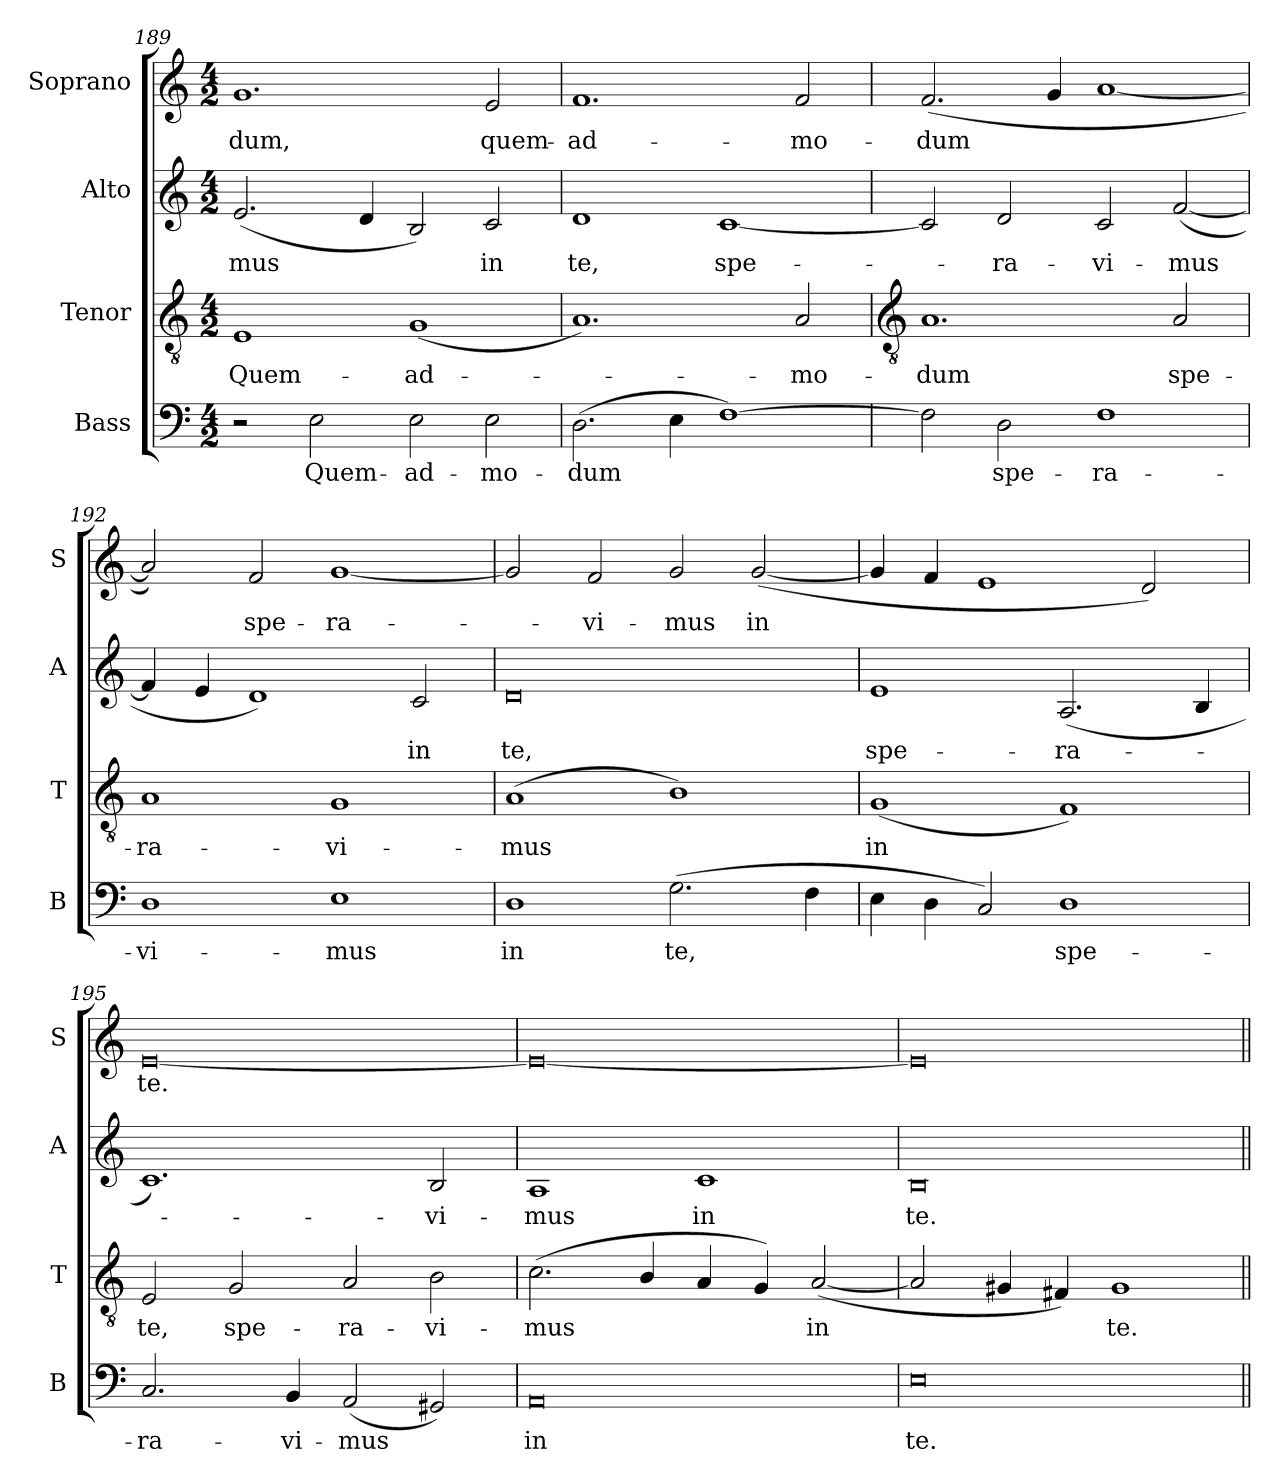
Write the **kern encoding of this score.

**kern	**text	**kern	**text	**kern	**text	**kern	**text
*part4	*part4	*part3	*part3	*part2	*part2	*part1	*part1
*staff4	*staff4	*staff3	*staff3	*staff2	*staff2	*staff1	*staff1
*I"Bass	*	*I"Tenor	*	*I"Alto	*	*I"Soprano	*
*I'B	*	*I'T	*	*I'A	*	*I'S	*
*clefF4	*	*clefGv2	*	*clefG2	*	*clefG2	*
*k[]	*	*k[]	*	*k[]	*	*k[]	*
*C:	*	*C:	*	*C:	*	*C:	*
*M4/2	*	*M4/2	*	*M4/2	*	*M4/2	*
=189	=189	=189	=189	=189	=189	=189	=189
!	!	!	!LO:LY:b	!	!LO:LY:b	!	!LO:LY:b
2r	.	1E	Quem-	(<2.e	-mus	1.g	-dum,
!	!LO:LY:b	!	!	!	!	!	!
2E	Quem-	.	.	.	.	.	.
.	.	.	.	4d	.	.	.
!	!LO:LY:b	!	!LO:LY:b	!	!	!	!
2E	-ad-	(<1G	-ad-	2B)	.	.	.
!	!LO:LY:b	!	!	!	!LO:LY:b	!	!LO:LY:b
2E	-mo-	.	.	2c	in	2e	quem-
=190	=190	=190	=190	=190	=190	=190	=190
!	!LO:LY:b	!	!	!	!LO:LY:b	!	!LO:LY:b
(>2.D	-dum	1.A)	.	1d	te,	1.f	-ad-
4E	.	.	.	.	.	.	.
!	!	!	!	!	!LO:LY:b	!	!
[1F)	.	.	.	[1c	spe-	.	.
!	!	!	!LO:LY:b	!	!	!	!LO:LY:b
.	.	2A	mo-	.	.	2f	-mo-
!!LO:LB:g=z
=191	=191	=191	=191	=191	=191	=191	=191
*	*	*clefGv2	*	*	*	*	*
!	!	!	!LO:LY:b	!	!	!	!LO:LY:b
2F]	.	1.A	-dum	2c]	.	(<2.f	-dum
!	!LO:LY:b	!	!	!	!LO:LY:b	!	!
2D	spe-	.	.	2d	ra-	.	.
.	.	.	.	.	.	4g	.
!	!LO:LY:b	!	!	!	!LO:LY:b	!	!
1F	-ra-	.	.	2c	-vi-	[1a	.
!	!	!	!LO:LY:b	!	!LO:LY:b	!	!
.	.	2A	spe-	(<[2f	-mus	.	.
=192	=192	=192	=192	=192	=192	=192	=192
!	!LO:LY:b	!	!LO:LY:b	!	!	!	!
1D	-vi-	1A	-ra-	4f]	.	2a])	.
.	.	.	.	4e	.	.	.
!	!	!	!	!	!	!	!LO:LY:b
.	.	.	.	1d)	.	2f	spe-
!	!LO:LY:b	!	!LO:LY:b	!	!	!	!LO:LY:b
1E	-mus	1G	-vi-	.	.	[1g	-ra-
!	!	!	!	!	!LO:LY:b	!	!
.	.	.	.	2c	in	.	.
=193	=193	=193	=193	=193	=193	=193	=193
!	!LO:LY:b	!	!LO:LY:b	!	!LO:LY:b	!	!
1D	in	(<1A	-mus	0d	te,	2g]	.
!	!	!	!	!	!	!	!LO:LY:b
.	.	.	.	.	.	2f	vi-
!	!LO:LY:b	!	!	!	!	!	!LO:LY:b
(>2.G	te,	1B)	.	.	.	2g	-mus
!	!	!	!	!	!	!	!LO:LY:b
.	.	.	.	.	.	(<[2g	in
4F	.	.	.	.	.	.	.
=194	=194	=194	=194	=194	=194	=194	=194
!	!	!	!LO:LY:b	!	!LO:LY:b	!	!
4E	.	(<1G	in	1e	spe-	4g]	.
4D	.	.	.	.	.	4f	.
2C)	.	.	.	.	.	1e	.
!	!LO:LY:b	!	!	!	!LO:LY:b	!	!
1D	spe-	1F)	.	(<2.A	-ra-	.	.
.	.	.	.	.	.	2d)	.
.	.	.	.	4B	.	.	.
=195	=195	=195	=195	=195	=195	=195	=195
!	!LO:LY:b	!	!LO:LY:b	!	!	!	!LO:LY:b
2.C	-ra-	2E	te,	1.c)	.	[0e	te.
!	!	!	!LO:LY:b	!	!	!	!
.	.	2G	spe-	.	.	.	.
!	!LO:LY:b	!	!	!	!	!	!
4BB	-vi-	.	.	.	.	.	.
!	!LO:LY:b	!	!LO:LY:b	!	!	!	!
(<2AA	-mus	2A	-ra-	.	.	.	.
!	!	!	!LO:LY:b	!	!LO:LY:b	!	!
2GG#X)	.	2B	-vi-	2B	vi-	.	.
=196	=196	=196	=196	=196	=196	=196	=196
!	!LO:LY:b	!	!LO:LY:b	!	!LO:LY:b	!	!
0AA	in	(<2.c	-mus	1A	-mus	0e_	.
.	.	4B/	.	.	.	.	.
!	!	!	!	!	!LO:LY:b	!	!
.	.	4A	.	1c	in	.	.
.	.	4G)	.	.	.	.	.
!	!	!	!LO:LY:b	!	!	!	!
.	.	(<[2A	in	.	.	.	.
=197	=197	=197	=197	=197	=197	=197	=197
!	!LO:LY:b	!	!	!	!LO:LY:b	!	!
0E	te.	2A]	.	0B	te.	0e]	.
.	.	4G#X	.	.	.	.	.
.	.	4F#)	.	.	.	.	.
!	!	!	!LO:LY:b	!	!	!	!
.	.	1G#	te.	.	.	.	.
=||	=||	=||	=||	=||	=||	=||	=||
*-	*-	*-	*-	*-	*-	*-	*-
